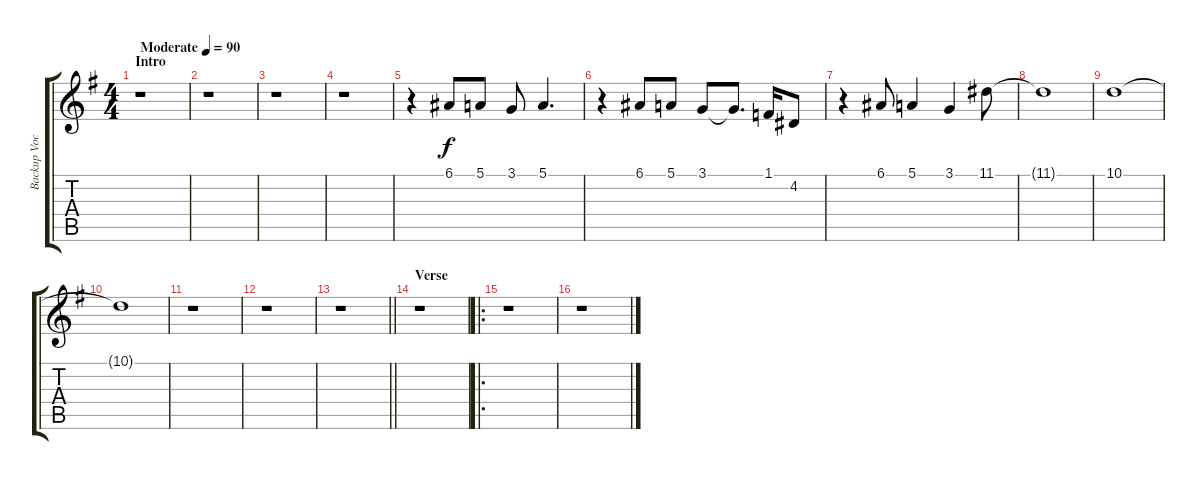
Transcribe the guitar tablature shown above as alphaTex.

\track ("Backup Vocals (Carrie Lee)" "Backup Voc") {instrument viola}
\staff {score tabs}
\tuning (E4 B3 G3 D3 A2 E2) {hide}
\ts (4 4)
\section ("" "Intro")
\tempo (90 "Moderate")
\clef g2
\ks g
r.1{dy f instrument viola} |
r.1 |
r.1 |
r.1 |
r.4 6.1.8 5.1.8 3.1.8 5.1.4{d} |
r.4 6.1.8 5.1.8 3.1.8 3.1{t}.8{d} 1.1.16 4.2.8 |
r.4 6.1.8 5.1.4 3.1.4 11.1.8 |
11.1{t}.1 |
10.1.1 |
10.1{t}.1 |
r.1 |
r.1 |
\barLineRight lightlight
r.1 |
\section ("" "Verse")
r.1 |
\ro
r.1 |
r.1
